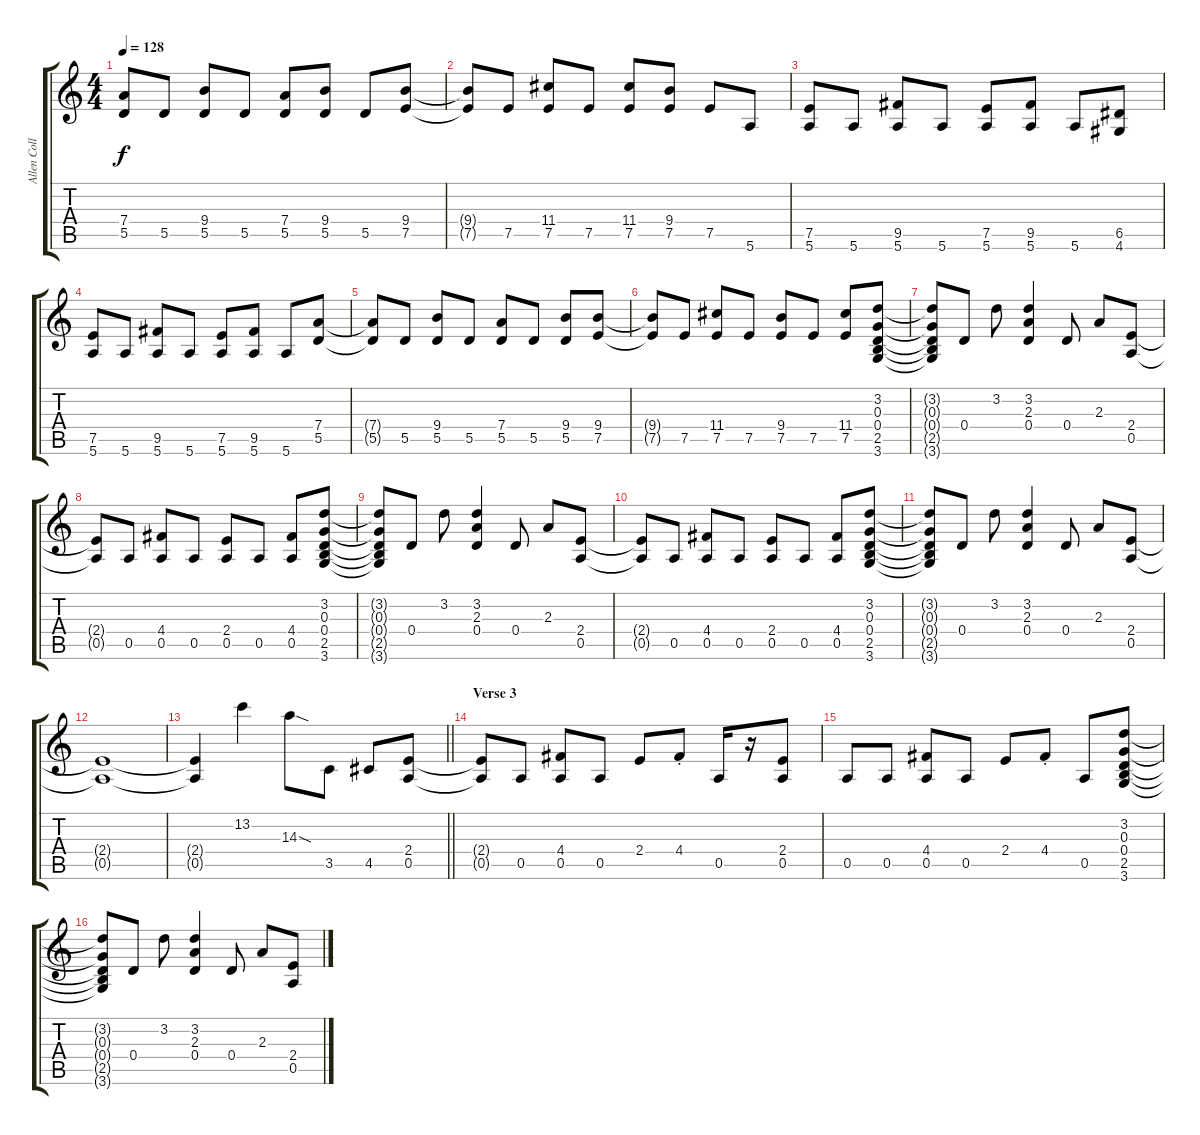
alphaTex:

\track ("Allen Collins (Rhythm Guitar)" "Allen Coll") {instrument electricguitarclean}
\staff {score tabs}
\tuning (E4 B3 G3 D3 A2 E2) {hide}
\ts (4 4)
\tempo 128
\clef g2
\ks c
(7.4{t} 5.5{t}).8{dy f} 5.5.8 (9.4 5.5).8 5.5.8 (7.4 5.5).8 (9.4 5.5).8 5.5.8 (9.4 7.5).8 |
(9.4{t} 7.5{t}).8 7.5.8 (11.4 7.5).8 7.5.8 (11.4 7.5).8 (9.4 7.5).8 7.5.8 5.6.8 |
(7.5 5.6).8 5.6.8 (9.5 5.6).8 5.6.8 (7.5 5.6).8 (9.5 5.6).8 5.6.8 (6.5 4.6).8 |
(7.5 5.6).8 5.6.8 (9.5 5.6).8 5.6.8 (7.5 5.6).8 (9.5 5.6).8 5.6.8 (7.4 5.5).8 |
(7.4{t} 5.5{t}).8 5.5.8 (9.4 5.5).8 5.5.8 (7.4 5.5).8 5.5.8 (9.4 5.5).8 (9.4 7.5).8 |
(9.4{t} 7.5{t}).8 7.5.8 (11.4 7.5).8 7.5.8 (9.4 7.5).8 7.5.8 (11.4 7.5).8 (3.2 0.3 0.4 2.5 3.6).8 |
(3.2{t} 0.3{t} 0.4{t} 2.5{t} 3.6{t}).8 0.4.8 3.2.8 (3.2 2.3 0.4).4 0.4.8 2.3.8 (2.4 0.5).8 |
(2.4{t} 0.5{t}).8 0.5.8 (4.4 0.5).8 0.5.8 (2.4 0.5).8 0.5.8 (4.4 0.5).8 (3.2 0.3 0.4 2.5 3.6).8 |
(3.2{t} 0.3{t} 0.4{t} 2.5{t} 3.6{t}).8 0.4.8 3.2.8 (3.2 2.3 0.4).4 0.4.8 2.3.8 (2.4 0.5).8 |
(2.4{t} 0.5{t}).8 0.5.8 (4.4 0.5).8 0.5.8 (2.4 0.5).8 0.5.8 (4.4 0.5).8 (3.2 0.3 0.4 2.5 3.6).8 |
(3.2{t} 0.3{t} 0.4{t} 2.5{t} 3.6{t}).8 0.4.8 3.2.8 (3.2 2.3 0.4).4 0.4.8 2.3.8 (2.4 0.5).8 |
(2.4{t} 0.5{t}).1 |
\barLineRight lightlight
(2.4{t} 0.5{t}).4 13.2.4 14.3{sod}.8 3.5.8 4.5.8 (2.4 0.5).8 |
\section ("" "Verse 3")
(2.4{t} 0.5{t}).8 0.5.8 (4.4 0.5).8 0.5.8 2.4.8 4.4{st}.8 0.5.16 r.16 (2.4 0.5).8 |
0.5.8 0.5.8 (4.4 0.5).8 0.5.8 2.4.8 4.4{st}.8 0.5.8 (3.2 0.3 0.4 2.5 3.6).8 |
(3.2{t} 0.3{t} 0.4{t} 2.5{t} 3.6{t}).8 0.4.8 3.2.8 (3.2 2.3 0.4).4 0.4.8 2.3.8 (2.4 0.5).8
